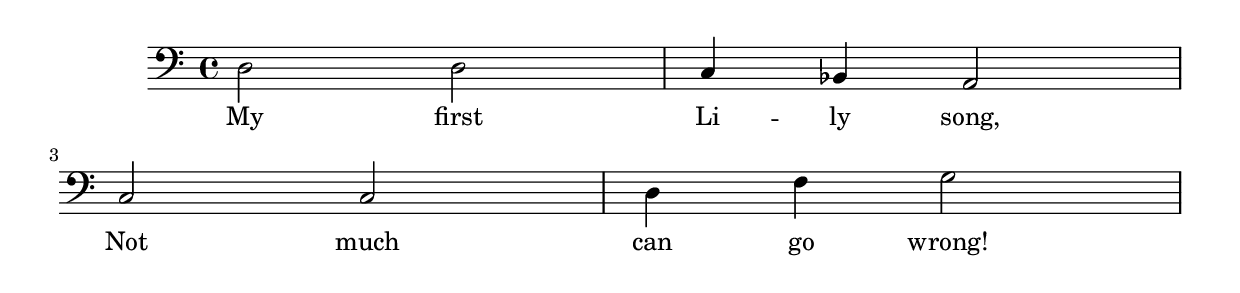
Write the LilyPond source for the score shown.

%% Optional helper for quick click and edit mode.  May be omitted
#(ly:set-point-and-click 'line-column)

%% A simple song in LilyPond
<<
    \relative {
	\clef bass
	d,2 d c4 bes a2 \break
	c2 c d4 f g2
    }
    \addlyrics {
	My first Li -- ly song,
	Not much can go wrong!
    }
>>

%% Optional helper for automatic updating by convert-ly.  May be omitted.
\version "2.3.22"
    
